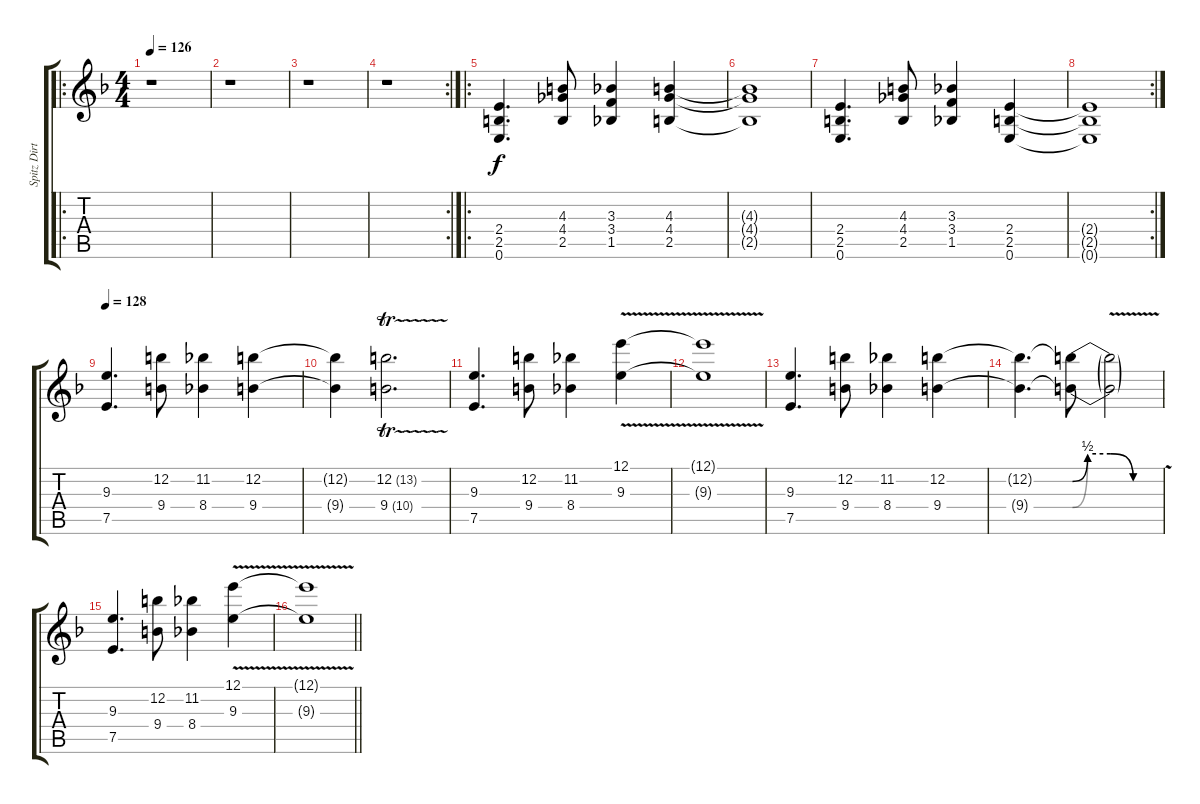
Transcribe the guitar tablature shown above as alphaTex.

\track ("Spitz Dirty" "Spitz Dirt") {instrument distortionguitar}
\staff {score tabs}
\tuning (E4 B3 G3 D3 A2 E2) {hide}
\ro
\ts (4 4)
\tempo 126
\clef g2
\ks f
r.1{dy f instrument distortionguitar} |
r.1 |
r.1 |
\rc 2
r.1 |
\ro
(2.4 2.5 0.6).4{d} (4.3 4.4 2.5).8 (3.3 3.4 1.5).4 (4.3 4.4 2.5).4 |
(4.3{t} 4.4{t} 2.5{t}).1 |
(2.4 2.5 0.6).4{d} (4.3 4.4 2.5).8 (3.3 3.4 1.5).4 (2.4 2.5 0.6).4 |
\rc 2
(2.4{t} 2.5{t} 0.6{t}).1 |
\tempo 128
(9.3 7.5).4{d} (12.2 9.4).8 (11.2 8.4).4 (12.2 9.4).4 |
(12.2{t} 9.4{t}).4 (12.2{tr (13 32)} 9.4{tr (10 32)}).2{d} |
(9.3 7.5).4{d} (12.2 9.4).8 (11.2 8.4).4 (12.1{v} 9.3{v}).4 |
(12.1{v t} 9.3{v t}).1 |
(9.3 7.5).4{d} (12.2 9.4).8 (11.2 8.4).4 (12.2 9.4).4 |
(12.2{t} 9.4{t}).4{d} (12.2{be (custom 0 0 10 2 25 2 40 0 60 0) t} 9.4{be (custom 0 0 10 2 25 2 40 0 60 0) t}).8 (12.2{v t} 9.4{v t}).2 |
(9.3 7.5).4{d} (12.2 9.4).8 (11.2 8.4).4 (12.1{v} 9.3{v}).4 |
\barLineRight lightlight
(12.1{v t} 9.3{v t}).1
